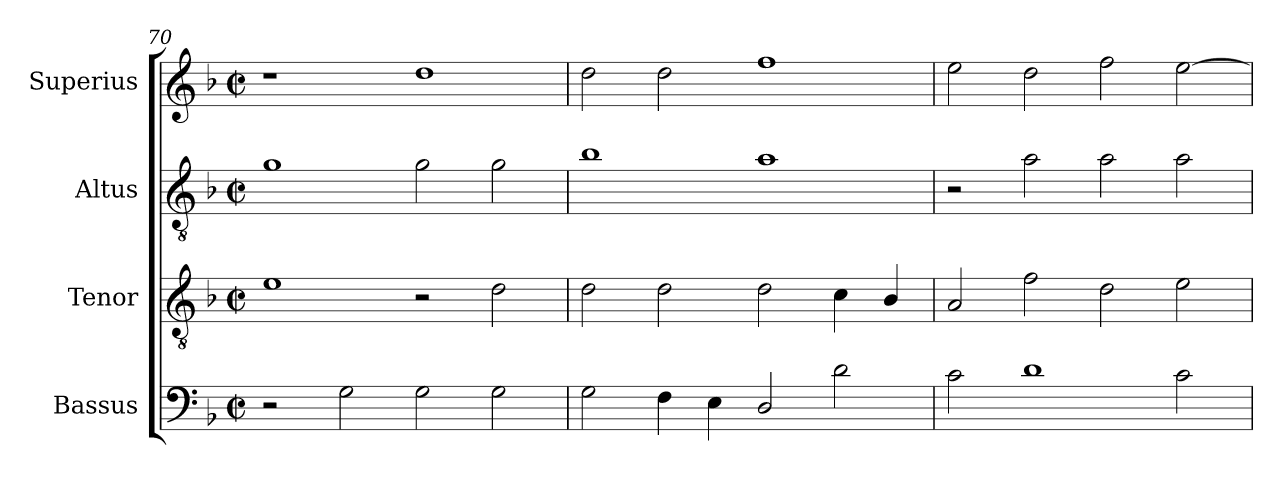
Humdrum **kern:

**kern	**kern	**kern	**kern
*part4	*part3	*part2	*part1
*staff4	*staff3	*staff2	*staff1
*I"Bassus	*I"Tenor	*I"Altus	*I"Superius
*I'B.	*I'T.	*	*I'S.
*clefF4	*clefGv2	*clefGv2	*clefG2
*	*ITrd7c12	*ITrd7c12	*
*k[b-]	*k[b-]	*k[b-]	*k[b-]
*F:	*F:	*F:	*F:
*M2/2	*M2/2	*M2/2	*M2/2
*met(c|)	*met(c|)	*met(c|)	*met(c|)
=70	=70	=70	=70
2r	1Ei	1Gi	1r
2Gi\	.	.	.
2Gi\	2r	2Gi\	1ddi
2Gi\	2Di\	2Gi\	.
=71	=71	=71	=71
2Gi\	2Di\	1B-i	2ddi\
4Fi\	2Di\	.	2ddi\
4Ei\	.	.	.
2Di/	2Di\	1Ai	1ffi
2di\	4Ci\	.	.
.	4BB-i/	.	.
!!LO:LB:g=z
=72	=72	=72	=72
2ci\	2AAi/	2r	2eei\
1di	2Fi\	2Ai\	2ddi\
.	2Di\	2Ai\	2ffi\
2ci\	2Ei\	2Ai\	[>2eei\
=	=	=	=
*-	*-	*-	*-
